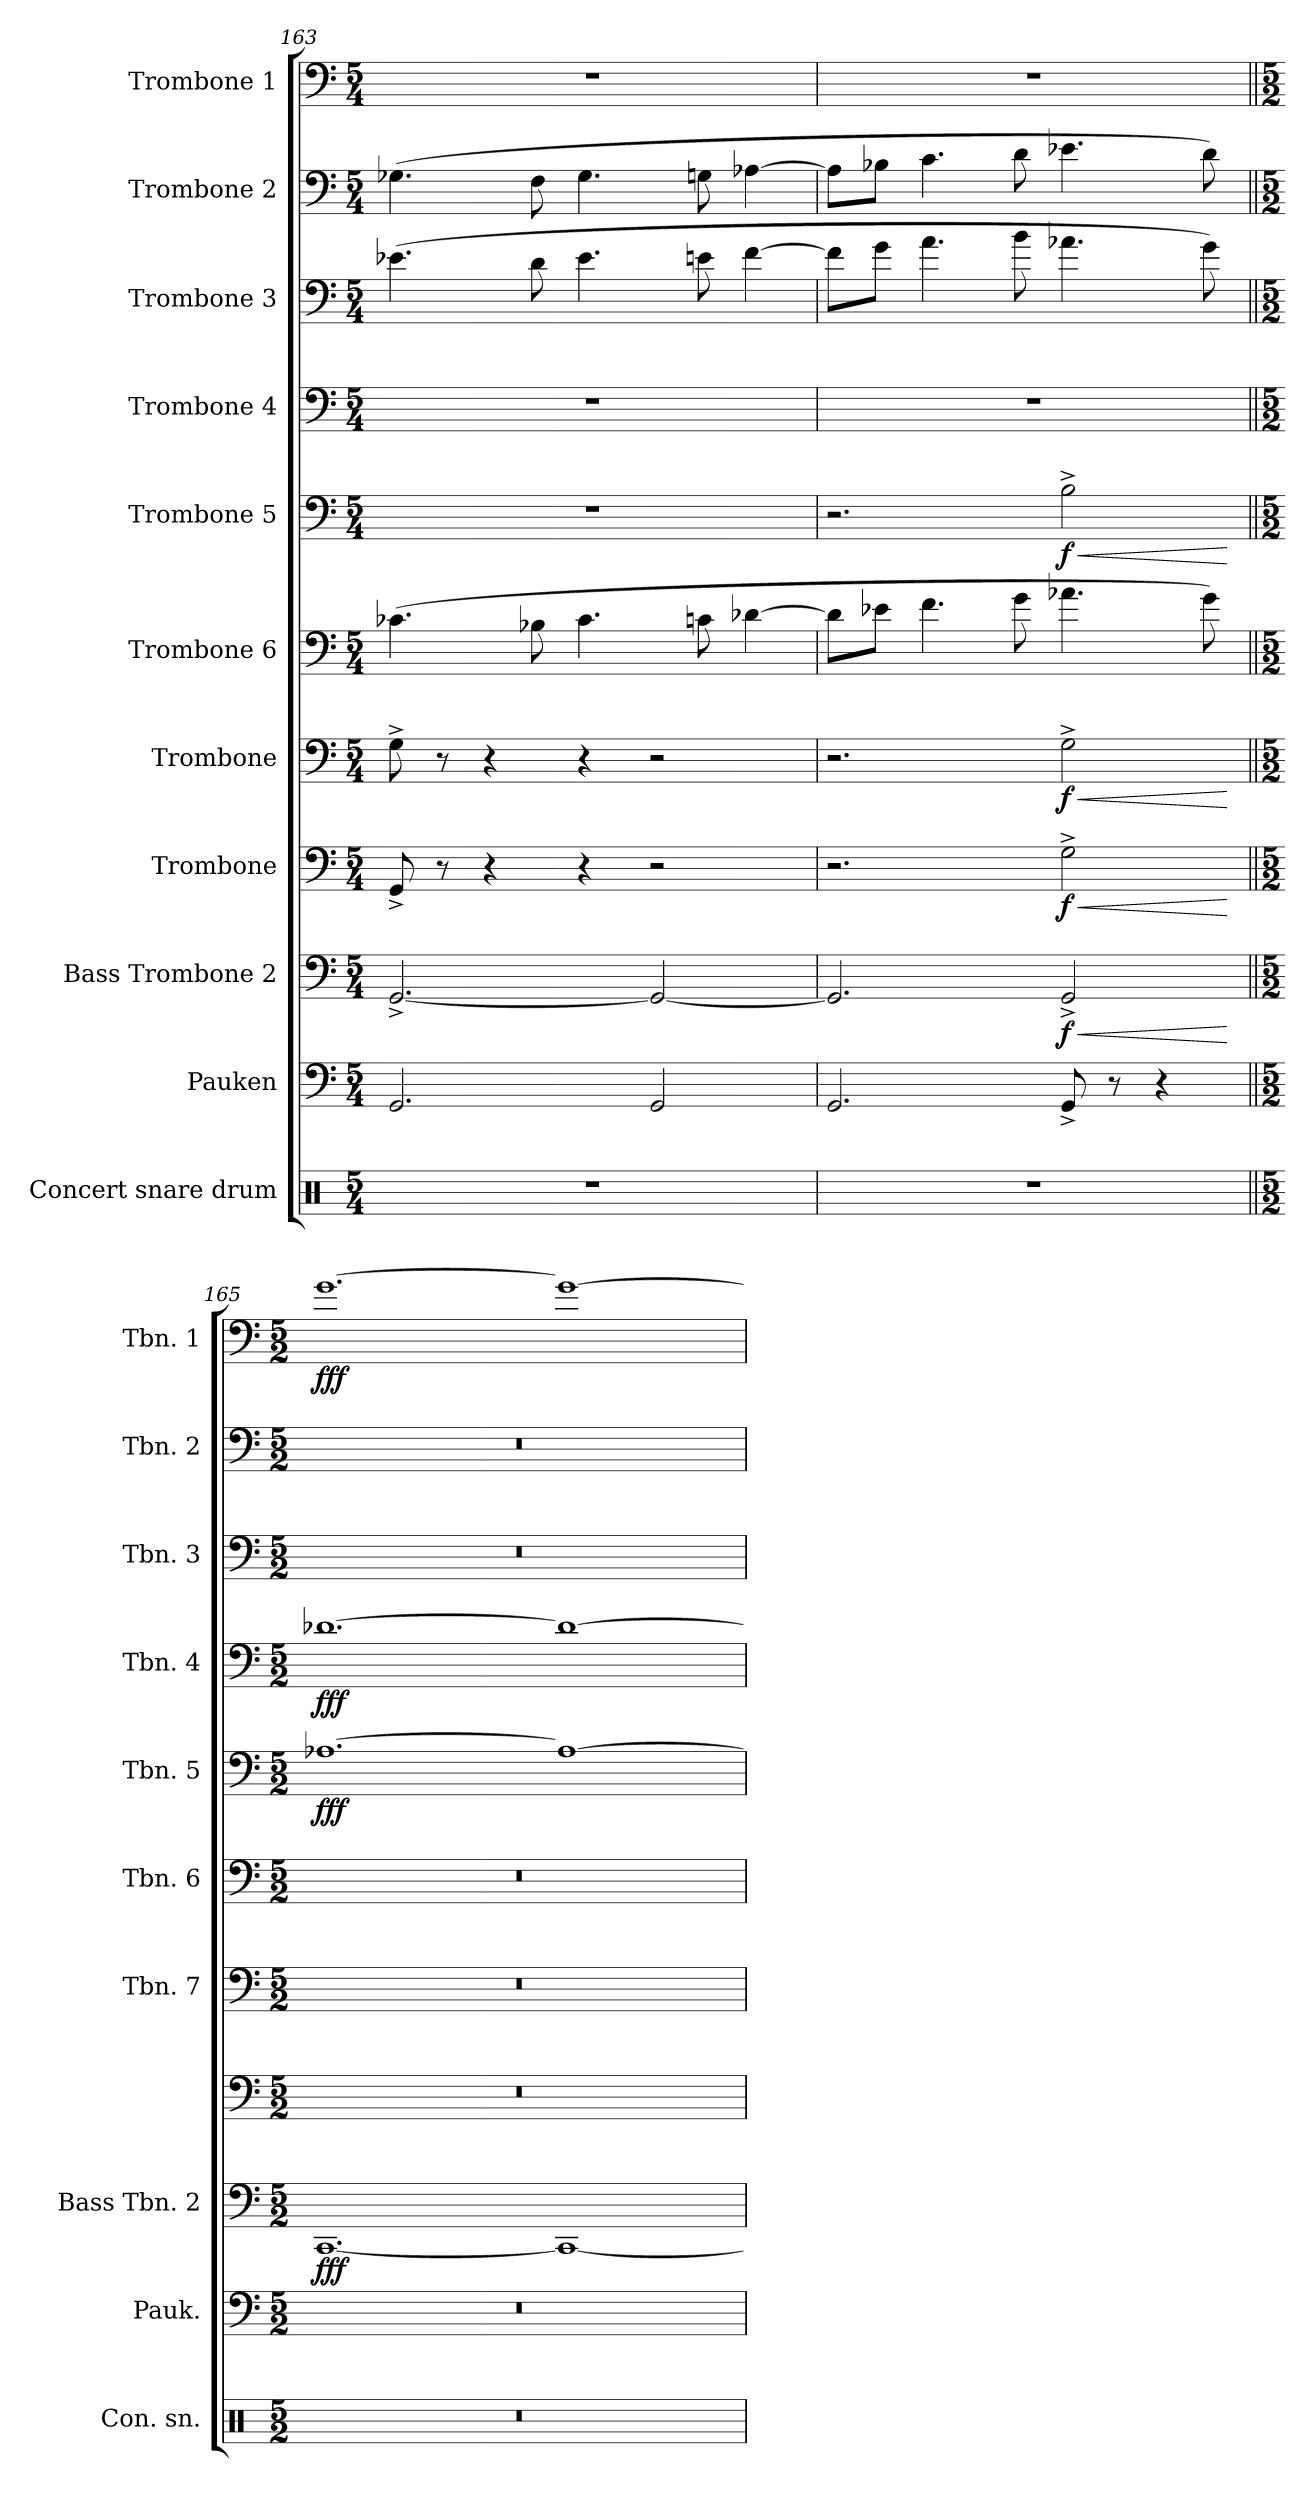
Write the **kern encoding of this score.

**kern	**kern	**kern	**dynam	**kern	**dynam	**kern	**dynam	**kern	**kern	**dynam	**kern	**dynam	**kern	**kern	**kern	**dynam
*part11	*part10	*part9	*part9	*part8	*part8	*part7	*part7	*part6	*part5	*part5	*part4	*part4	*part3	*part2	*part1	*part1
*staff11	*staff10	*staff9	*staff9	*staff8	*staff8	*staff7	*staff7	*staff6	*staff5	*staff5	*staff4	*staff4	*staff3	*staff2	*staff1	*staff1
*I"Concert snare drum	*I"Pauken	*I"Bass Trombone 2	*	*I"Trombone	*	*I"Trombone	*	*I"Trombone 6	*I"Trombone 5	*	*I"Trombone 4	*	*I"Trombone 3	*I"Trombone 2	*I"Trombone 1	*
*I'Con. sn.	*I'Pauk.	*I'Bass Tbn. 2	*	*	*	*I'Tbn. 7	*	*I'Tbn. 6	*I'Tbn. 5	*	*I'Tbn. 4	*	*I'Tbn. 3	*I'Tbn. 2	*I'Tbn. 1	*
*clefX	*clefF4	*clefF4	*	*clefF4	*	*clefF4	*	*clefF4	*clefF4	*	*clefF4	*	*clefF4	*clefF4	*clefF4	*
*k[]	*k[]	*k[]	*	*k[]	*	*k[]	*	*k[]	*k[]	*	*k[]	*	*k[]	*k[]	*k[]	*
*M5/4	*M5/4	*M5/4	*	*M5/4	*	*M5/4	*	*M5/4	*M5/4	*	*M5/4	*	*M5/4	*M5/4	*M5/4	*
=163	=163	=163	=163	=163	=163	=163	=163	=163	=163	=163	=163	=163	=163	=163	=163	=163
4%5r	2.GG/	[2.GG^/	.	8GG^/	.	8G^\	.	(>4.c-X\	4%5r	.	4%5r	.	(>4.e-X\	(>4.G-X\	4%5r	.
.	.	.	.	8r	.	8r	.	.	.	.	.	.	.	.	.	.
.	.	.	.	4r	.	4r	.	.	.	.	.	.	.	.	.	.
.	.	.	.	.	.	.	.	8B-X\	.	.	.	.	8d\	8F\	.	.
.	.	.	.	4r	.	4r	.	4.c-\	.	.	.	.	4.e-\	4.G-\	.	.
.	2GG/	2GG/_	.	2r	.	2r	.	.	.	.	.	.	.	.	.	.
.	.	.	.	.	.	.	.	8cn\	.	.	.	.	8en\	8Gn\	.	.
.	.	.	.	.	.	.	.	[4d-X\	.	.	.	.	[4f\	[4A-X\	.	.
!!LO:PB:g=z
=164	=164	=164	=164	=164	=164	=164	=164	=164	=164	=164	=164	=164	=164	=164	=164	=164
4%5r	2.GG/	2.GG/]	.	2.r	.	2.r	.	8d-\L]	2.r	.	4%5r	.	8f\L]	8A-\L]	4%5r	.
.	.	.	.	.	.	.	.	8e-X\J	.	.	.	.	8g\J	8B-X\J	.	.
.	.	.	.	.	.	.	.	4.f\	.	.	.	.	4.a\	4.c\	.	.
.	.	.	.	.	.	.	.	8g\	.	.	.	.	8b\	8d\	.	.
!	!	!	!LO:HP:b	!	!LO:HP:b	!	!LO:HP:b	!	!	!LO:HP:b	!	!	!	!	!	!
!	!	!	!LO:DY:n=1:b	!	!LO:DY:n=1:b	!	!LO:DY:n=1:b	!	!	!LO:DY:n=1:b	!	!	!	!	!	!
.	8GG^/	2GG^/	< f	2G^\	< f	2G^\	< f	4.a-X\	2B^\	< f	.	.	4.a-X\	4.e-X\	.	.
.	8r	.	.	.	.	.	.	.	.	.	.	.	.	.	.	.
.	4r	.	.	.	.	.	.	.	.	.	.	.	.	.	.	.
.	.	.	.	.	.	.	.	8g\)	.	.	.	.	8g\)	8d\)	.	.
.	.	.	[	.	[	.	[	.	.	[	.	.	.	.	.	.
=165||	=165||	=165||	=165||	=165||	=165||	=165||	=165||	=165||	=165||	=165||	=165||	=165||	=165||	=165||	=165||	=165||
*M5/2	*M5/2	*M5/2	*	*M5/2	*	*M5/2	*	*M5/2	*M5/2	*	*M5/2	*	*M5/2	*M5/2	*M5/2	*
!	!	!	!LO:DY:b	!	!	!	!	!	!	!LO:DY:b	!	!LO:DY:b	!	!	!	!LO:DY:b
2%5r	2%5r	[1.CC	fff	2%5r	.	2%5r	.	2%5r	[1.A-X	fff	[1.d-X	fff	2%5r	2%5r	[1.g	fff
.	.	1CC_	.	.	.	.	.	.	1A-_	.	1d-_	.	.	.	1g_	.
=	=	=	=	=	=	=	=	=	=	=	=	=	=	=	=	=
*-	*-	*-	*-	*-	*-	*-	*-	*-	*-	*-	*-	*-	*-	*-	*-	*-
